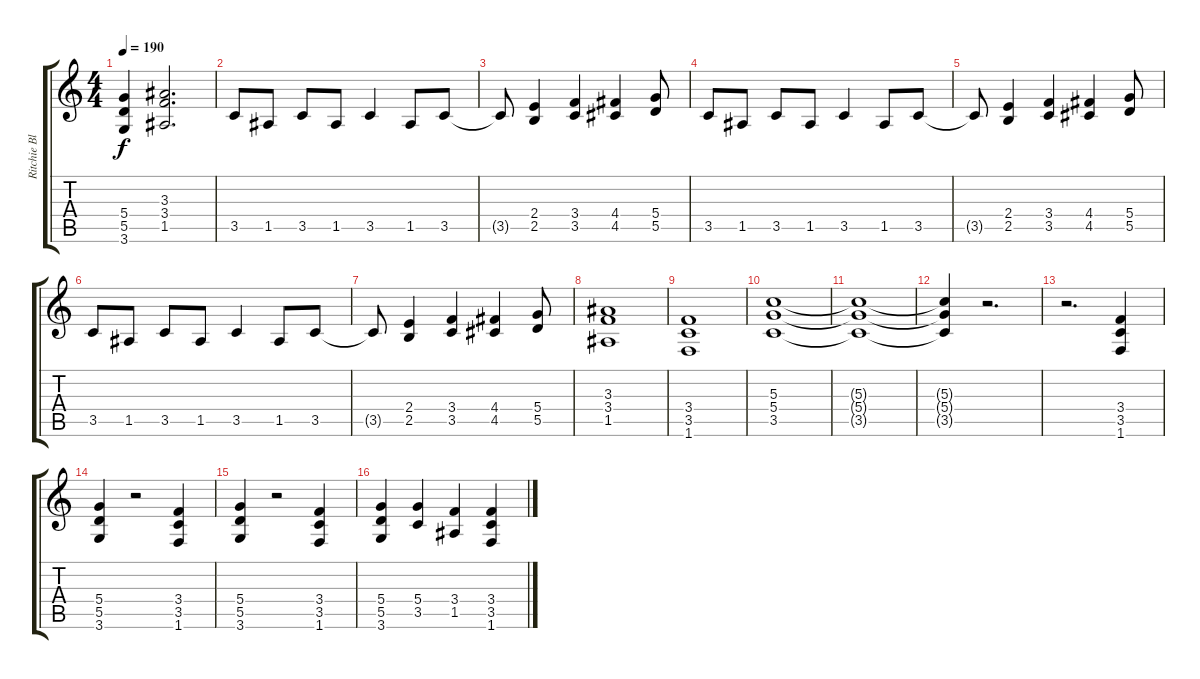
\track ("Ritchie Blackmore" "Ritchie Bl") {instrument overdrivenguitar}
\staff {score tabs}
\tuning (E4 B3 G3 D3 A2 E2) {hide}
\ts (4 4)
\tempo 190
\clef g2
\ks c
(5.4 5.5 3.6).4{dy f} (3.3 3.4 1.5).2{d} |
3.5.8 1.5.8 3.5.8 1.5.8 3.5.4 1.5.8 3.5.8 |
3.5{t}.8 (2.4 2.5).4 (3.4 3.5).4 (4.4 4.5).4 (5.4 5.5).8 |
3.5.8 1.5.8 3.5.8 1.5.8 3.5.4 1.5.8 3.5.8 |
3.5{t}.8 (2.4 2.5).4 (3.4 3.5).4 (4.4 4.5).4 (5.4 5.5).8 |
3.5.8 1.5.8 3.5.8 1.5.8 3.5.4 1.5.8 3.5.8 |
3.5{t}.8 (2.4 2.5).4 (3.4 3.5).4 (4.4 4.5).4 (5.4 5.5).8 |
(3.3 3.4 1.5).1 |
(3.4 3.5 1.6).1 |
(5.3 5.4 3.5).1 |
(5.3{t} 5.4{t} 3.5{t}).1 |
(5.3{t} 5.4{t} 3.5{t}).4 r.2{d} |
r.2{d} (3.4 3.5 1.6).4 |
(5.4 5.5 3.6).4 r.2 (3.4 3.5 1.6).4 |
(5.4 5.5 3.6).4 r.2 (3.4 3.5 1.6).4 |
(5.4 5.5 3.6).4 (5.4 3.5).4 (3.4 1.5).4 (3.4 3.5 1.6).4
